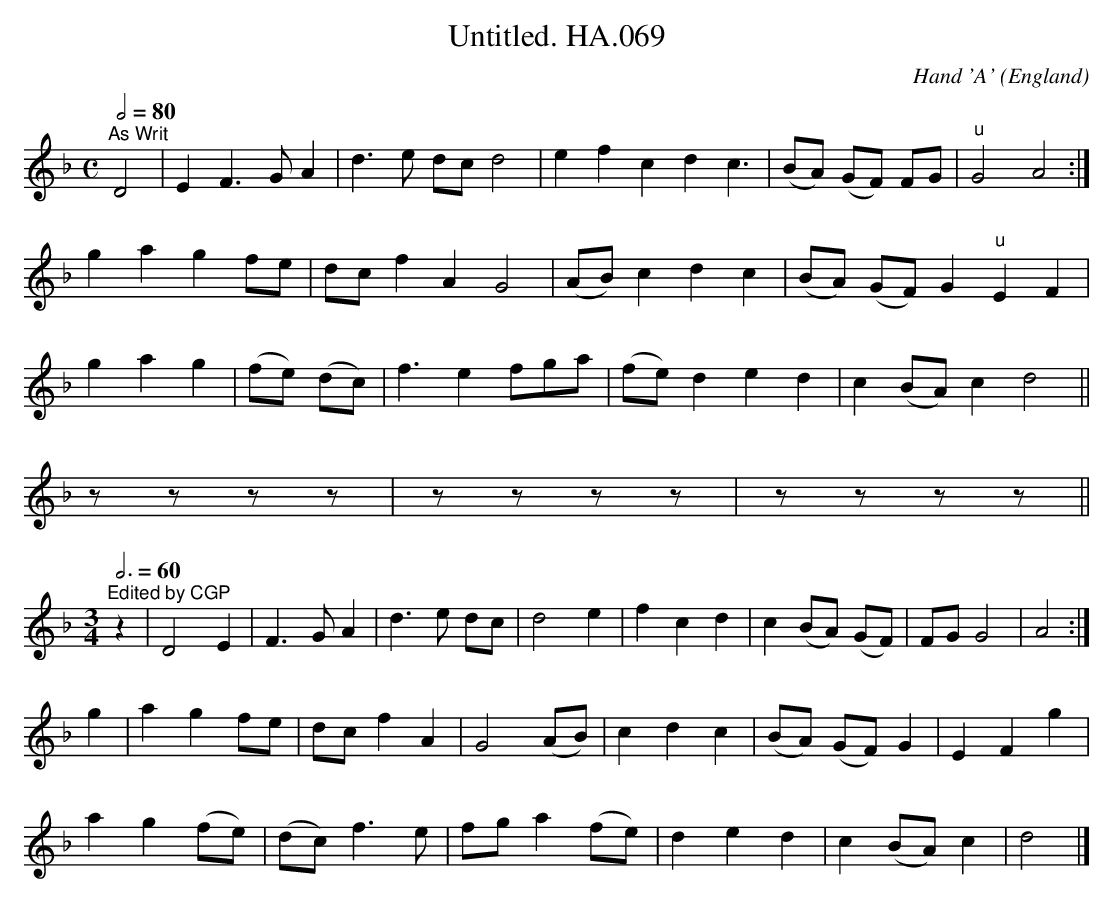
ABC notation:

X:1
T:Untitled. HA.069
C:Hand 'A'
L:1/8
M:C
O:England
Q:1/2=80
K:F
"^As Writ"D4|E2F3GA2|d3e dcd4|e2f2c2d2c3|(BA) (GF) FG|"u"G4A4:|!
g2a2 g2fe|dcf2A2G4|(AB) c2d2c2|(BA) (GF) G2"u"E2F2|!
g2a2g2|(fe) (dc)|f3e2 fga|(fe)d2e2d2|c2(BA) c2d4||!
zzzz|zzzz|zzzz||!
M:3/4
Q:3/4=60
"^Edited by CGP"\
z2|D4 E2|F3GA2|d3e dc|d4 e2|f2c2d2|c2 (BA) (GF) |FGG4|A4:|!
g2|a2 g2fe|dc f2A2|G4 (AB)| c2d2c2|(BA) (GF) G2|E2F2g2|!
a2g2 (fe)| (dc) f3e| fga2 (fe)|d2e2d2|c2(BA) c2|d4|]
